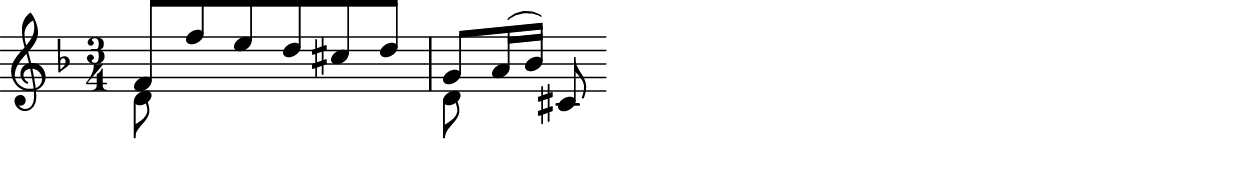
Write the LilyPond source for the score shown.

%% Generated by lilypond-book
%% Options: [fragment,indent=0\mm,quote,staffsize=26]
\include "lilypond-book-preamble.ly"


% ****************************************************************
% Start cut-&-pastable-section
% ****************************************************************

#(set-global-staff-size 26)

\paper {
  indent = 0\mm
  line-width = 5\in - 2.0 * 0.4\in
  % offset the left padding, also add 1mm as lilypond creates cropped
  % images with a little space on the right
  line-width = #(- line-width (* mm  3.000000) (* mm 1))
}

\layout {
  
}




{


% ****************************************************************
% ly snippet contents follows:
% ****************************************************************
\sourcefileline 128

              \relative c {
                \time 3/4
                \key d \minor
                % 24
                <<
                    { f'8 f' e d cis d }
                    \\
                    { d,8 }
                >>
                
                % 25
                <<
                    { g8 a16( bes) cis,8 }
                    \\
                    { d8 }
                >>
                              }
            


% ****************************************************************
% end ly snippet
% ****************************************************************
}
